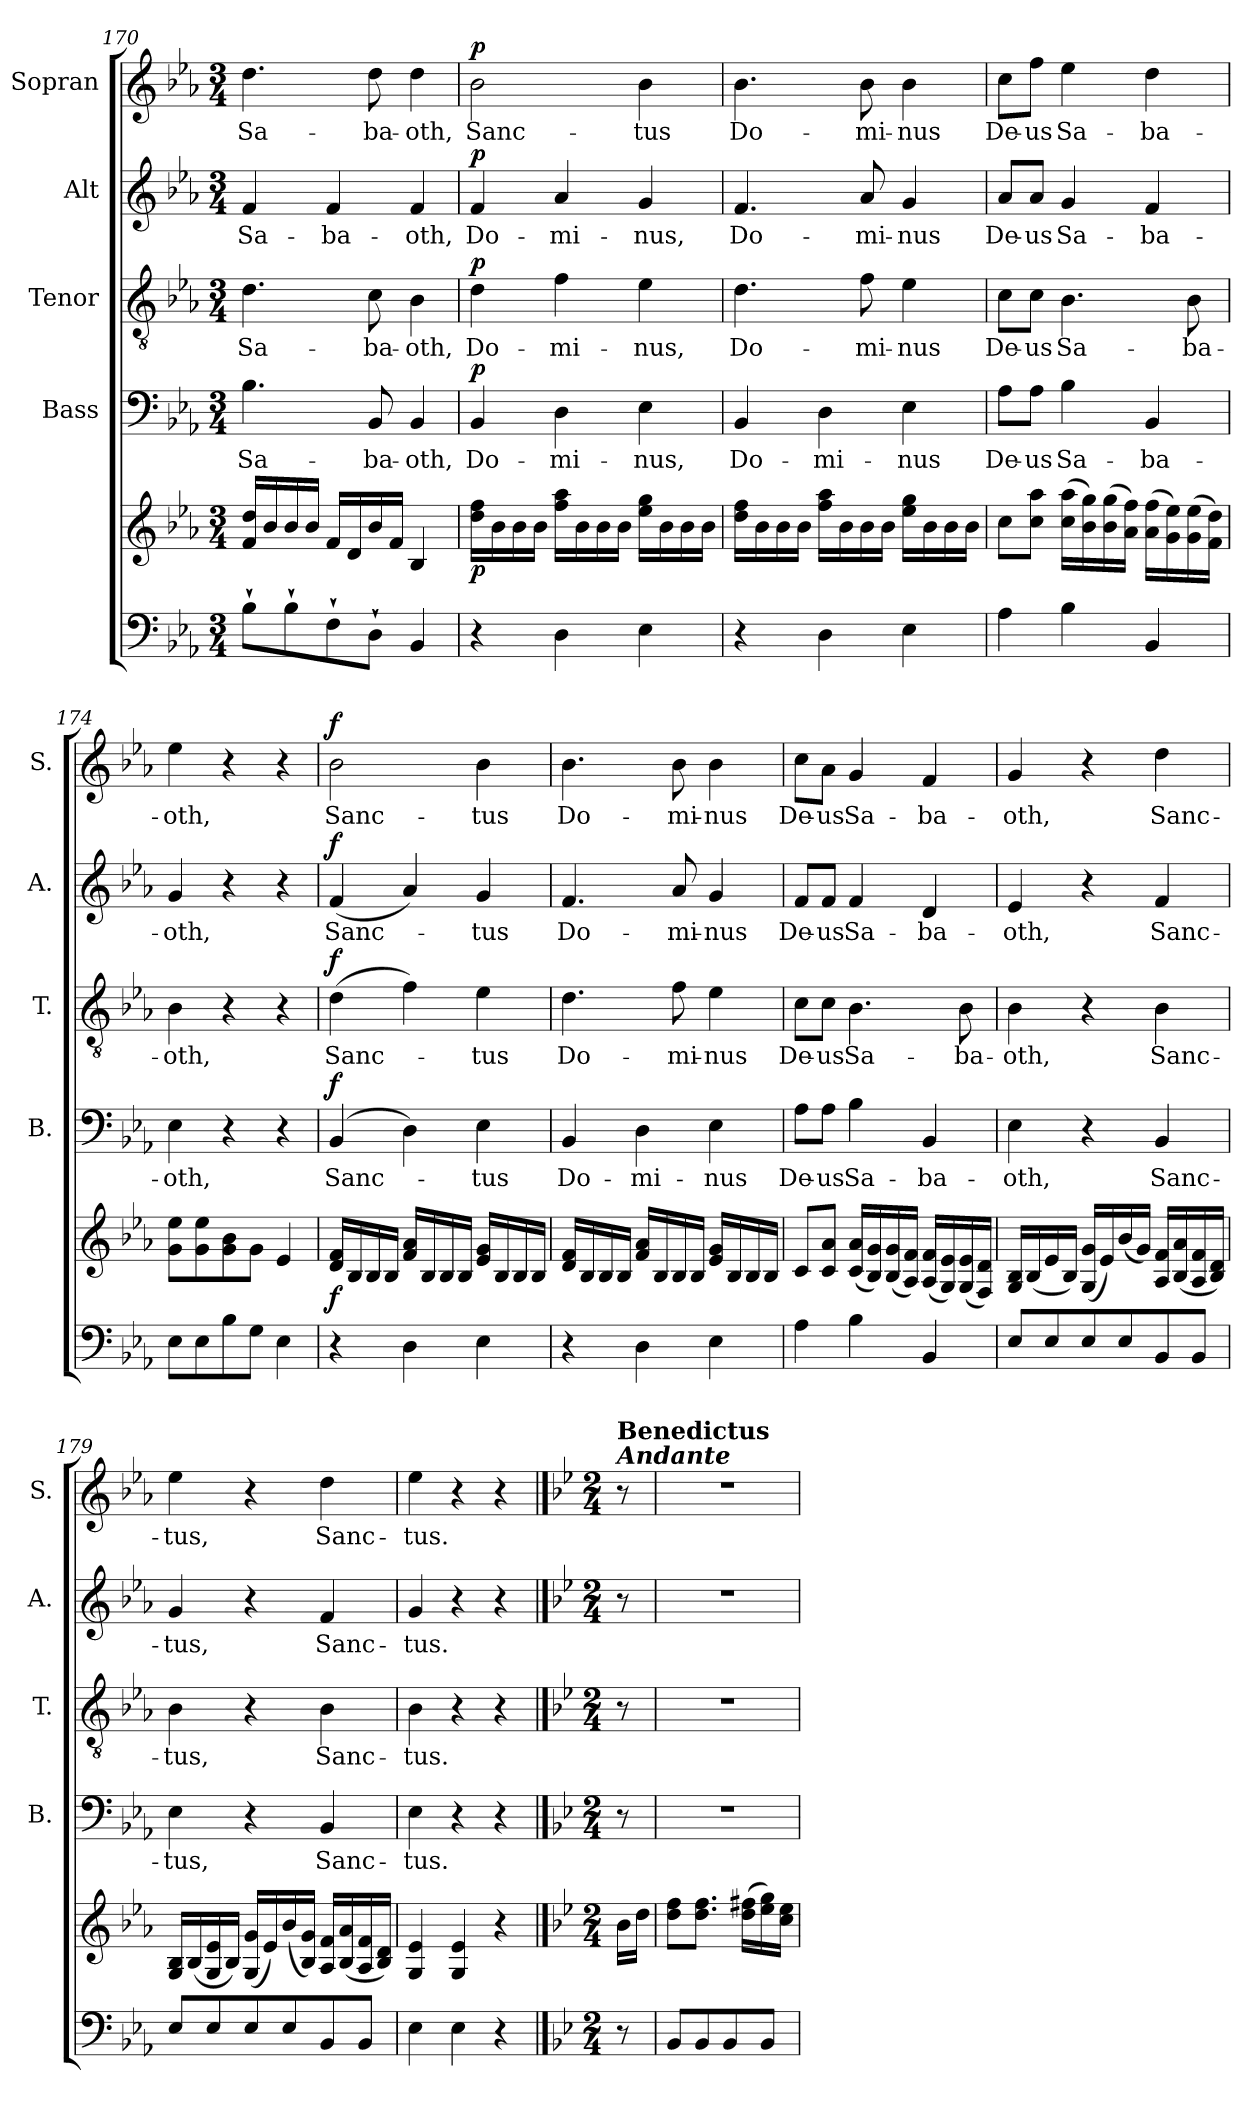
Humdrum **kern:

**kern	**kern	**dynam	**kern	**text	**dynam	**kern	**text	**dynam	**kern	**text	**dynam	**kern	**text	**dynam
*part5	*part5	*part5	*part4	*part4	*part4	*part3	*part3	*part3	*part2	*part2	*part2	*part1	*part1	*part1
*staff6	*staff5	*staff5/6	*staff4	*staff4	*staff4	*staff3	*staff3	*staff3	*staff2	*staff2	*staff2	*staff1	*staff1	*staff1
*	*	*	*I"Bass	*	*	*I"Tenor	*	*	*I"Alt	*	*	*I"Sopran	*	*
*	*	*	*I'B.	*	*	*I'T.	*	*	*I'A.	*	*	*I'S.	*	*
*clefF4	*clefG2	*	*clefF4	*	*	*clefGv2	*	*	*clefG2	*	*	*clefG2	*	*
*k[b-e-a-]	*k[b-e-a-]	*	*k[b-e-a-]	*	*	*k[b-e-a-]	*	*	*k[b-e-a-]	*	*	*k[b-e-a-]	*	*
*E-:	*E-:	*	*E-:	*	*	*E-:	*	*	*E-:	*	*	*E-:	*	*
*M3/4	*M3/4	*	*M3/4	*	*	*M3/4	*	*	*M3/4	*	*	*M3/4	*	*
=170	=170	=170	=170	=170	=170	=170	=170	=170	=170	=170	=170	=170	=170	=170
!	!	!	!	!LO:LY:b	!	!	!LO:LY:b	!	!	!LO:LY:b	!	!	!LO:LY:b	!
8B-`>\L	16f/ 16dd/LL	.	4.B-\	Sa-	.	4.d\	Sa-	.	4f/	Sa-	.	4.dd\	Sa-	.
.	16b-/	.	.	.	.	.	.	.	.	.	.	.	.	.
8B-`>\	16b-/	.	.	.	.	.	.	.	.	.	.	.	.	.
.	16b-/JJ	.	.	.	.	.	.	.	.	.	.	.	.	.
!	!	!	!	!	!	!	!	!	!	!LO:LY:b	!	!	!	!
8F`>\	16f/LL	.	.	.	.	.	.	.	4f/	-ba-	.	.	.	.
.	16d/	.	.	.	.	.	.	.	.	.	.	.	.	.
!	!	!	!	!LO:LY:b	!	!	!LO:LY:b	!	!	!	!	!	!LO:LY:b	!
8D`>\J	16b-/	.	8BB-/	-ba-	.	8c\	-ba-	.	.	.	.	8dd\	-ba-	.
.	16f/JJ	.	.	.	.	.	.	.	.	.	.	.	.	.
!	!	!	!	!LO:LY:b	!	!	!LO:LY:b	!	!	!LO:LY:b	!	!	!LO:LY:b	!
4BB-/	4B-/	.	4BB-/	-oth,	.	4B-\	-oth,	.	4f/	-oth,	.	4dd\	-oth,	.
=171	=171	=171	=171	=171	=171	=171	=171	=171	=171	=171	=171	=171	=171	=171
!	!	!LO:DY:b	!	!LO:LY:b	!LO:DY:a	!	!LO:LY:b	!LO:DY:a	!	!LO:LY:b	!LO:DY:a	!	!LO:LY:b	!LO:DY:a
4r	16dd\ 16ff\LL	p	4BB-/	Do-	p	4d\	Do-	p	4f/	Do-	p	2b-\	Sanc-	p
.	16b-\	.	.	.	.	.	.	.	.	.	.	.	.	.
.	16b-\	.	.	.	.	.	.	.	.	.	.	.	.	.
.	16b-\JJ	.	.	.	.	.	.	.	.	.	.	.	.	.
!	!	!	!	!LO:LY:b	!	!	!LO:LY:b	!	!	!LO:LY:b	!	!	!	!
4D\	16ff\ 16aa-\LL	.	4D\	-mi-	.	4f\	-mi-	.	4a-/	-mi-	.	.	.	.
.	16b-\	.	.	.	.	.	.	.	.	.	.	.	.	.
.	16b-\	.	.	.	.	.	.	.	.	.	.	.	.	.
.	16b-\JJ	.	.	.	.	.	.	.	.	.	.	.	.	.
!	!	!	!	!LO:LY:b	!	!	!LO:LY:b	!	!	!LO:LY:b	!	!	!LO:LY:b	!
4E-\	16ee-\ 16gg\LL	.	4E-\	-nus,	.	4e-\	-nus,	.	4g/	-nus,	.	4b-\	-tus	.
.	16b-\	.	.	.	.	.	.	.	.	.	.	.	.	.
.	16b-\	.	.	.	.	.	.	.	.	.	.	.	.	.
.	16b-\JJ	.	.	.	.	.	.	.	.	.	.	.	.	.
=172	=172	=172	=172	=172	=172	=172	=172	=172	=172	=172	=172	=172	=172	=172
!	!	!	!	!LO:LY:b	!	!	!LO:LY:b	!	!	!LO:LY:b	!	!	!LO:LY:b	!
4r	16dd\ 16ff\LL	.	4BB-/	Do-	.	4.d\	Do-	.	4.f/	Do-	.	4.b-\	Do-	.
.	16b-\	.	.	.	.	.	.	.	.	.	.	.	.	.
.	16b-\	.	.	.	.	.	.	.	.	.	.	.	.	.
.	16b-\JJ	.	.	.	.	.	.	.	.	.	.	.	.	.
!	!	!	!	!LO:LY:b	!	!	!	!	!	!	!	!	!	!
4D\	16ff\ 16aa-\LL	.	4D\	-mi-	.	.	.	.	.	.	.	.	.	.
.	16b-\	.	.	.	.	.	.	.	.	.	.	.	.	.
!	!	!	!	!	!	!	!LO:LY:b	!	!	!LO:LY:b	!	!	!LO:LY:b	!
.	16b-\	.	.	.	.	8f\	-mi-	.	8a-/	-mi-	.	8b-\	-mi-	.
.	16b-\JJ	.	.	.	.	.	.	.	.	.	.	.	.	.
!	!	!	!	!LO:LY:b	!	!	!LO:LY:b	!	!	!LO:LY:b	!	!	!LO:LY:b	!
4E-\	16ee-\ 16gg\LL	.	4E-\	-nus	.	4e-\	-nus	.	4g/	-nus	.	4b-\	-nus	.
.	16b-\	.	.	.	.	.	.	.	.	.	.	.	.	.
.	16b-\	.	.	.	.	.	.	.	.	.	.	.	.	.
.	16b-\JJ	.	.	.	.	.	.	.	.	.	.	.	.	.
!!LO:PB:g=z
=173	=173	=173	=173	=173	=173	=173	=173	=173	=173	=173	=173	=173	=173	=173
!	!	!	!	!LO:LY:b	!	!	!LO:LY:b	!	!	!LO:LY:b	!	!	!LO:LY:b	!
4A-\	8cc\L	.	8A-\L	De-	.	8c\L	De-	.	8a-/L	De-	.	8cc\L	De-	.
!	!	!	!	!LO:LY:b	!	!	!LO:LY:b	!	!	!LO:LY:b	!	!	!LO:LY:b	!
.	8cc\ 8aa-\J	.	8A-\J	-us	.	8c\J	-us	.	8a-/J	-us	.	8ff\J	-us	.
!	!	!	!	!LO:LY:b	!	!	!LO:LY:b	!	!	!LO:LY:b	!	!	!LO:LY:b	!
4B-\	(>16cc\ 16aa-\LL	.	4B-\	Sa-	.	4.B-\	Sa-	.	4g/	Sa-	.	4ee-\	Sa-	.
.	16b-\ 16gg\)	.	.	.	.	.	.	.	.	.	.	.	.	.
.	(>16b-\ 16gg\	.	.	.	.	.	.	.	.	.	.	.	.	.
.	16a-\ 16ff\JJ)	.	.	.	.	.	.	.	.	.	.	.	.	.
!	!	!	!	!LO:LY:b	!	!	!	!	!	!LO:LY:b	!	!	!LO:LY:b	!
4BB-/	(>16a-\ 16ff\LL	.	4BB-/	-ba-	.	.	.	.	4f/	-ba-	.	4dd\	-ba-	.
.	16g\ 16ee-\)	.	.	.	.	.	.	.	.	.	.	.	.	.
!	!	!	!	!	!	!	!LO:LY:b	!	!	!	!	!	!	!
.	(>16g\ 16ee-\	.	.	.	.	8B-\	-ba-	.	.	.	.	.	.	.
.	16f\ 16dd\JJ)	.	.	.	.	.	.	.	.	.	.	.	.	.
=174	=174	=174	=174	=174	=174	=174	=174	=174	=174	=174	=174	=174	=174	=174
!	!	!	!	!LO:LY:b	!	!	!LO:LY:b	!	!	!LO:LY:b	!	!	!LO:LY:b	!
8E-\L	8g\ 8ee-\L	.	4E-\	-oth,	.	4B-\	-oth,	.	4g/	-oth,	.	4ee-\	-oth,	.
8E-\	8g\ 8ee-\	.	.	.	.	.	.	.	.	.	.	.	.	.
8B-\	8g\ 8b-\	.	4r	.	.	4r	.	.	4r	.	.	4r	.	.
8G\J	8g\J	.	.	.	.	.	.	.	.	.	.	.	.	.
4E-\	4e-/	.	4r	.	.	4r	.	.	4r	.	.	4r	.	.
=175	=175	=175	=175	=175	=175	=175	=175	=175	=175	=175	=175	=175	=175	=175
!	!	!LO:DY:b	!	!LO:LY:b	!LO:DY:a	!	!LO:LY:b	!LO:DY:a	!	!LO:LY:b	!LO:DY:a	!	!LO:LY:b	!LO:DY:a
4r	16d/ 16f/LL	f	(4BB-/	Sanc-	f	(>4d\	Sanc-	f	(<4f/	Sanc-	f	2b-\	Sanc-	f
.	16B-/	.	.	.	.	.	.	.	.	.	.	.	.	.
.	16B-/	.	.	.	.	.	.	.	.	.	.	.	.	.
.	16B-/JJ	.	.	.	.	.	.	.	.	.	.	.	.	.
4D\	16f/ 16a-/LL	.	4D\)	.	.	4f\)	.	.	4a-/)	.	.	.	.	.
.	16B-/	.	.	.	.	.	.	.	.	.	.	.	.	.
.	16B-/	.	.	.	.	.	.	.	.	.	.	.	.	.
.	16B-/JJ	.	.	.	.	.	.	.	.	.	.	.	.	.
!	!	!	!	!LO:LY:b	!	!	!LO:LY:b	!	!	!LO:LY:b	!	!	!LO:LY:b	!
4E-\	16e-/ 16g/LL	.	4E-\	-tus	.	4e-\	-tus	.	4g/	-tus	.	4b-\	-tus	.
.	16B-/	.	.	.	.	.	.	.	.	.	.	.	.	.
.	16B-/	.	.	.	.	.	.	.	.	.	.	.	.	.
.	16B-/JJ	.	.	.	.	.	.	.	.	.	.	.	.	.
=176	=176	=176	=176	=176	=176	=176	=176	=176	=176	=176	=176	=176	=176	=176
!	!	!	!	!LO:LY:b	!	!	!LO:LY:b	!	!	!LO:LY:b	!	!	!LO:LY:b	!
4r	16d/ 16f/LL	.	4BB-/	Do-	.	4.d\	Do-	.	4.f/	Do-	.	4.b-\	Do-	.
.	16B-/	.	.	.	.	.	.	.	.	.	.	.	.	.
.	16B-/	.	.	.	.	.	.	.	.	.	.	.	.	.
.	16B-/JJ	.	.	.	.	.	.	.	.	.	.	.	.	.
!	!	!	!	!LO:LY:b	!	!	!	!	!	!	!	!	!	!
4D\	16f/ 16a-/LL	.	4D\	-mi-	.	.	.	.	.	.	.	.	.	.
.	16B-/	.	.	.	.	.	.	.	.	.	.	.	.	.
!	!	!	!	!	!	!	!LO:LY:b	!	!	!LO:LY:b	!	!	!LO:LY:b	!
.	16B-/	.	.	.	.	8f\	-mi-	.	8a-/	-mi-	.	8b-\	-mi-	.
.	16B-/JJ	.	.	.	.	.	.	.	.	.	.	.	.	.
!	!	!	!	!LO:LY:b	!	!	!LO:LY:b	!	!	!LO:LY:b	!	!	!LO:LY:b	!
4E-\	16e-/ 16g/LL	.	4E-\	-nus	.	4e-\	-nus	.	4g/	-nus	.	4b-\	-nus	.
.	16B-/	.	.	.	.	.	.	.	.	.	.	.	.	.
.	16B-/	.	.	.	.	.	.	.	.	.	.	.	.	.
.	16B-/JJ	.	.	.	.	.	.	.	.	.	.	.	.	.
!!LO:LB:g=z
=177	=177	=177	=177	=177	=177	=177	=177	=177	=177	=177	=177	=177	=177	=177
!	!	!	!	!LO:LY:b	!	!	!LO:LY:b	!	!	!LO:LY:b	!	!	!LO:LY:b	!
4A-\	8c/L	.	8A-\L	De-	.	8c\L	De-	.	8f/L	De-	.	8cc\L	De-	.
!	!	!	!	!LO:LY:b	!	!	!LO:LY:b	!	!	!LO:LY:b	!	!	!LO:LY:b	!
.	8c/ 8a-/J	.	8A-\J	-us	.	8c\J	-us	.	8f/J	-us	.	8a-\J	-us	.
!	!	!	!	!LO:LY:b	!	!	!LO:LY:b	!	!	!LO:LY:b	!	!	!LO:LY:b	!
4B-\	(<16c/ 16a-/LL	.	4B-\	Sa-	.	4.B-\	Sa-	.	4f/	Sa-	.	4g/	Sa-	.
.	16B-/ 16g/)	.	.	.	.	.	.	.	.	.	.	.	.	.
.	(<16B-/ 16g/	.	.	.	.	.	.	.	.	.	.	.	.	.
.	16A-/ 16f/JJ)	.	.	.	.	.	.	.	.	.	.	.	.	.
!	!	!	!	!LO:LY:b	!	!	!	!	!	!LO:LY:b	!	!	!LO:LY:b	!
4BB-/	(<16A-/ 16f/LL	.	4BB-/	-ba-	.	.	.	.	4d/	-ba-	.	4f/	-ba-	.
.	16G/ 16e-/)	.	.	.	.	.	.	.	.	.	.	.	.	.
!	!	!	!	!	!	!	!LO:LY:b	!	!	!	!	!	!	!
.	(<16G/ 16e-/	.	.	.	.	8B-\	-ba-	.	.	.	.	.	.	.
.	16F/ 16d/JJ)	.	.	.	.	.	.	.	.	.	.	.	.	.
=178	=178	=178	=178	=178	=178	=178	=178	=178	=178	=178	=178	=178	=178	=178
!	!	!	!	!LO:LY:b	!	!	!LO:LY:b	!	!	!LO:LY:b	!	!	!LO:LY:b	!
8E-/L	16G/ 16B-/LL	.	4E-\	-oth,	.	4B-\	-oth,	.	4e-/	-oth,	.	4g/	-oth,	.
.	(<16B-/	.	.	.	.	.	.	.	.	.	.	.	.	.
8E-/	16e-/	.	.	.	.	.	.	.	.	.	.	.	.	.
.	16B-/JJ)	.	.	.	.	.	.	.	.	.	.	.	.	.
8E-/	(<16G/ 16g/LL	.	4r	.	.	4r	.	.	4r	.	.	4r	.	.
.	16e-/)	.	.	.	.	.	.	.	.	.	.	.	.	.
8E-/	(<16b-/	.	.	.	.	.	.	.	.	.	.	.	.	.
.	16g/JJ)	.	.	.	.	.	.	.	.	.	.	.	.	.
!	!	!	!	!LO:LY:b	!	!	!LO:LY:b	!	!	!LO:LY:b	!	!	!LO:LY:b	!
8BB-/	16A-/ 16f/LL	.	4BB-/	Sanc-	.	4B-\	Sanc-	.	4f/	Sanc-	.	4dd\	Sanc-	.
.	(<16B-/ 16a-/	.	.	.	.	.	.	.	.	.	.	.	.	.
8BB-/J	16A-/ 16f/	.	.	.	.	.	.	.	.	.	.	.	.	.
.	16B-/ 16d/JJ)	.	.	.	.	.	.	.	.	.	.	.	.	.
=179	=179	=179	=179	=179	=179	=179	=179	=179	=179	=179	=179	=179	=179	=179
!	!	!	!	!LO:LY:b	!	!	!LO:LY:b	!	!	!LO:LY:b	!	!	!LO:LY:b	!
8E-/L	16G/ 16B-/LL	.	4E-\	-tus,	.	4B-\	-tus,	.	4g/	-tus,	.	4ee-\	-tus,	.
.	(<16B-/	.	.	.	.	.	.	.	.	.	.	.	.	.
8E-/	16G/ 16e-/	.	.	.	.	.	.	.	.	.	.	.	.	.
.	16B-/JJ)	.	.	.	.	.	.	.	.	.	.	.	.	.
8E-/	(<16G/ 16g/LL	.	4r	.	.	4r	.	.	4r	.	.	4r	.	.
.	16e-/)	.	.	.	.	.	.	.	.	.	.	.	.	.
8E-/	(<16b-/	.	.	.	.	.	.	.	.	.	.	.	.	.
.	16B-/ 16g/JJ)	.	.	.	.	.	.	.	.	.	.	.	.	.
!	!	!	!	!LO:LY:b	!	!	!LO:LY:b	!	!	!LO:LY:b	!	!	!LO:LY:b	!
8BB-/	16A-/ 16f/LL	.	4BB-/	Sanc-	.	4B-\	Sanc-	.	4f/	Sanc-	.	4dd\	Sanc-	.
.	(<16B-/ 16a-/	.	.	.	.	.	.	.	.	.	.	.	.	.
8BB-/J	16A-/ 16f/	.	.	.	.	.	.	.	.	.	.	.	.	.
.	16B-/ 16d/JJ)	.	.	.	.	.	.	.	.	.	.	.	.	.
=180	=180	=180	=180	=180	=180	=180	=180	=180	=180	=180	=180	=180	=180	=180
!	!	!	!	!LO:LY:b	!	!	!LO:LY:b	!	!	!LO:LY:b	!	!	!LO:LY:b	!
4E-\	4G/ 4e-/	.	4E-\	-tus.	.	4B-\	-tus.	.	4g/	-tus.	.	4ee-\	-tus.	.
4E-\	4G/ 4e-/	.	4r	.	.	4r	.	.	4r	.	.	4r	.	.
4r	4r	.	4r	.	.	4r	.	.	4r	.	.	4r	.	.
!!LO:PB:g=z
==180X1	==180X1	==180X1	==180X1	==180X1	==180X1	==180X1	==180X1	==180X1	==180X1	==180X1	==180X1	==180X1	==180X1	==180X1
*k[b-e-]	*k[b-e-]	*	*k[b-e-]	*	*	*k[b-e-]	*	*	*k[b-e-]	*	*	*k[b-e-]	*	*
*B-:	*B-:	*	*B-:	*	*	*B-:	*	*	*B-:	*	*	*B-:	*	*
*M2/4	*M2/4	*	*M2/4	*	*	*M2/4	*	*	*M2/4	*	*	*M2/4	*	*
!	!	!	!	!	!	!	!	!	!	!	!	!LO:TX:a:Bi:t=Andante	!	!
!	!	!	!	!	!	!	!	!	!	!	!	!LO:TX:a:B:t=Benedictus	!	!
8r	16b-\LL	.	8r	.	.	8r	.	.	8r	.	.	8r	.	.
.	16dd\JJ	.	.	.	.	.	.	.	.	.	.	.	.	.
=181	=181	=181	=181	=181	=181	=181	=181	=181	=181	=181	=181	=181	=181	=181
8BB-/L	8dd\ 8ff\L	.	2r	.	.	2r	.	.	2r	.	.	2r	.	.
8BB-/	8.dd\ 8.ff\J	.	.	.	.	.	.	.	.	.	.	.	.	.
8BB-/	.	.	.	.	.	.	.	.	.	.	.	.	.	.
.	(>16dd\ 16ff#X\LL	.	.	.	.	.	.	.	.	.	.	.	.	.
8BB-/J	16ee-\ 16gg\)	.	.	.	.	.	.	.	.	.	.	.	.	.
.	16cc\ 16ee-\JJ	.	.	.	.	.	.	.	.	.	.	.	.	.
=	=	=	=	=	=	=	=	=	=	=	=	=	=	=
*-	*-	*-	*-	*-	*-	*-	*-	*-	*-	*-	*-	*-	*-	*-
